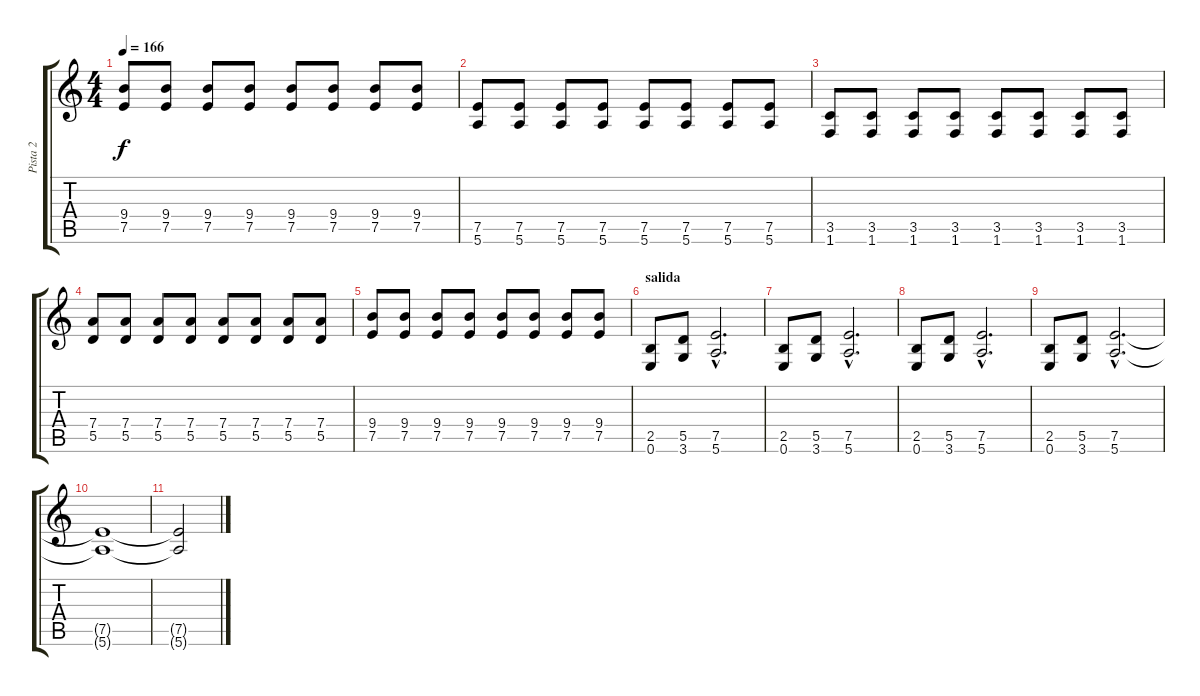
\track ("Pista 2" "Pista 2") {instrument overdrivenguitar}
\staff {score tabs}
\tuning (E4 B3 G3 D3 A2 E2) {hide}
\ts (4 4)
\tempo 166
\clef g2
\ks c
(9.4 7.5).8{dy f} (9.4 7.5).8 (9.4 7.5).8 (9.4 7.5).8 (9.4 7.5).8 (9.4 7.5).8 (9.4 7.5).8 (9.4 7.5).8 |
(7.5 5.6).8 (7.5 5.6).8 (7.5 5.6).8 (7.5 5.6).8 (7.5 5.6).8 (7.5 5.6).8 (7.5 5.6).8 (7.5 5.6).8 |
(3.5 1.6).8 (3.5 1.6).8 (3.5 1.6).8 (3.5 1.6).8 (3.5 1.6).8 (3.5 1.6).8 (3.5 1.6).8 (3.5 1.6).8 |
(7.4 5.5).8 (7.4 5.5).8 (7.4 5.5).8 (7.4 5.5).8 (7.4 5.5).8 (7.4 5.5).8 (7.4 5.5).8 (7.4 5.5).8 |
(9.4 7.5).8 (9.4 7.5).8 (9.4 7.5).8 (9.4 7.5).8 (9.4 7.5).8 (9.4 7.5).8 (9.4 7.5).8 (9.4 7.5).8 |
\section ("" "salida")
(2.5 0.6).8 (5.5 3.6).8 (7.5{hac} 5.6{hac}).2{d} |
(2.5 0.6).8 (5.5 3.6).8 (7.5{hac} 5.6{hac}).2{d} |
(2.5 0.6).8 (5.5 3.6).8 (7.5{hac} 5.6{hac}).2{d} |
(2.5 0.6).8 (5.5 3.6).8 (7.5{hac} 5.6{hac}).2{d} |
(7.5{t} 5.6{t}).1 |
(7.5{t} 5.6{t}).2
